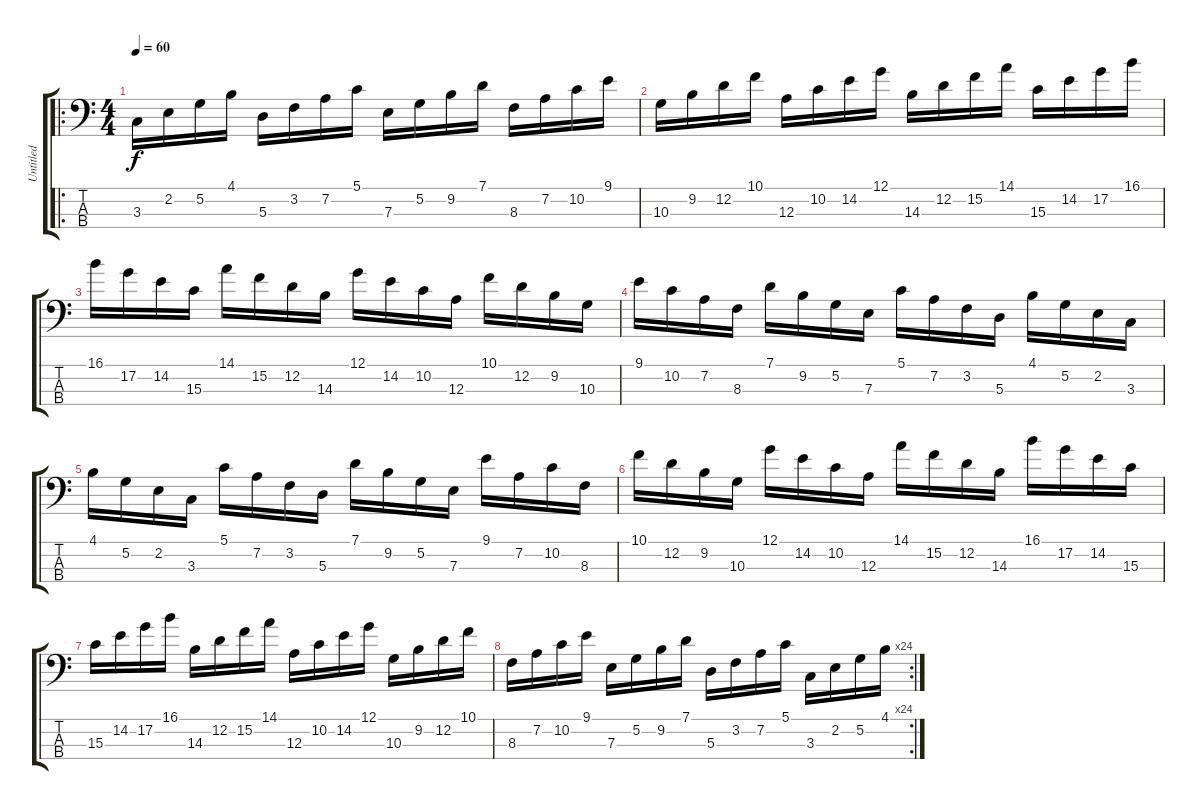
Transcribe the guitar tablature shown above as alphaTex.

\track ("Untitled" "Untitled") {instrument electricbassfinger}
\staff {score tabs}
\tuning (G2 D2 A1 E1) {hide}
\ro
\ts (4 4)
\tempo 60
\clef f4
\ks c
3.3.16{dy f instrument electricbassfinger} 2.2.16 5.2.16 4.1.16 5.3.16 3.2.16 7.2.16 5.1.16 7.3.16 5.2.16 9.2.16 7.1.16 8.3.16 7.2.16 10.2.16 9.1.16 |
10.3.16 9.2.16 12.2.16 10.1.16 12.3.16 10.2.16 14.2.16 12.1.16 14.3.16 12.2.16 15.2.16 14.1.16 15.3.16 14.2.16 17.2.16 16.1.16 |
16.1.16 17.2.16 14.2.16 15.3.16 14.1.16 15.2.16 12.2.16 14.3.16 12.1.16 14.2.16 10.2.16 12.3.16 10.1.16 12.2.16 9.2.16 10.3.16 |
9.1.16 10.2.16 7.2.16 8.3.16 7.1.16 9.2.16 5.2.16 7.3.16 5.1.16 7.2.16 3.2.16 5.3.16 4.1.16 5.2.16 2.2.16 3.3.16 |
4.1.16 5.2.16 2.2.16 3.3.16 5.1.16 7.2.16 3.2.16 5.3.16 7.1.16 9.2.16 5.2.16 7.3.16 9.1.16 7.2.16 10.2.16 8.3.16 |
10.1.16 12.2.16 9.2.16 10.3.16 12.1.16 14.2.16 10.2.16 12.3.16 14.1.16 15.2.16 12.2.16 14.3.16 16.1.16 17.2.16 14.2.16 15.3.16 |
15.3.16 14.2.16 17.2.16 16.1.16 14.3.16 12.2.16 15.2.16 14.1.16 12.3.16 10.2.16 14.2.16 12.1.16 10.3.16 9.2.16 12.2.16 10.1.16 |
\rc 24
8.3.16 7.2.16 10.2.16 9.1.16 7.3.16 5.2.16 9.2.16 7.1.16 5.3.16 3.2.16 7.2.16 5.1.16 3.3.16 2.2.16 5.2.16 4.1.16
